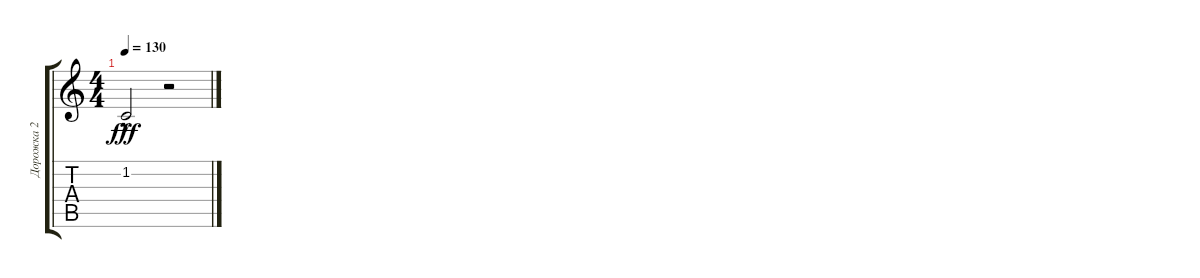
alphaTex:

\track ("Дорожка 2" "Дорожка 2") {instrument tremolostrings}
\staff {score tabs}
\tuning (E4 B3 G3 D3 A2 E2) {hide}
\ts (4 4)
\tempo 130
\clef g2
\ks c
1.2{hac}.2{dy fff} r.2
